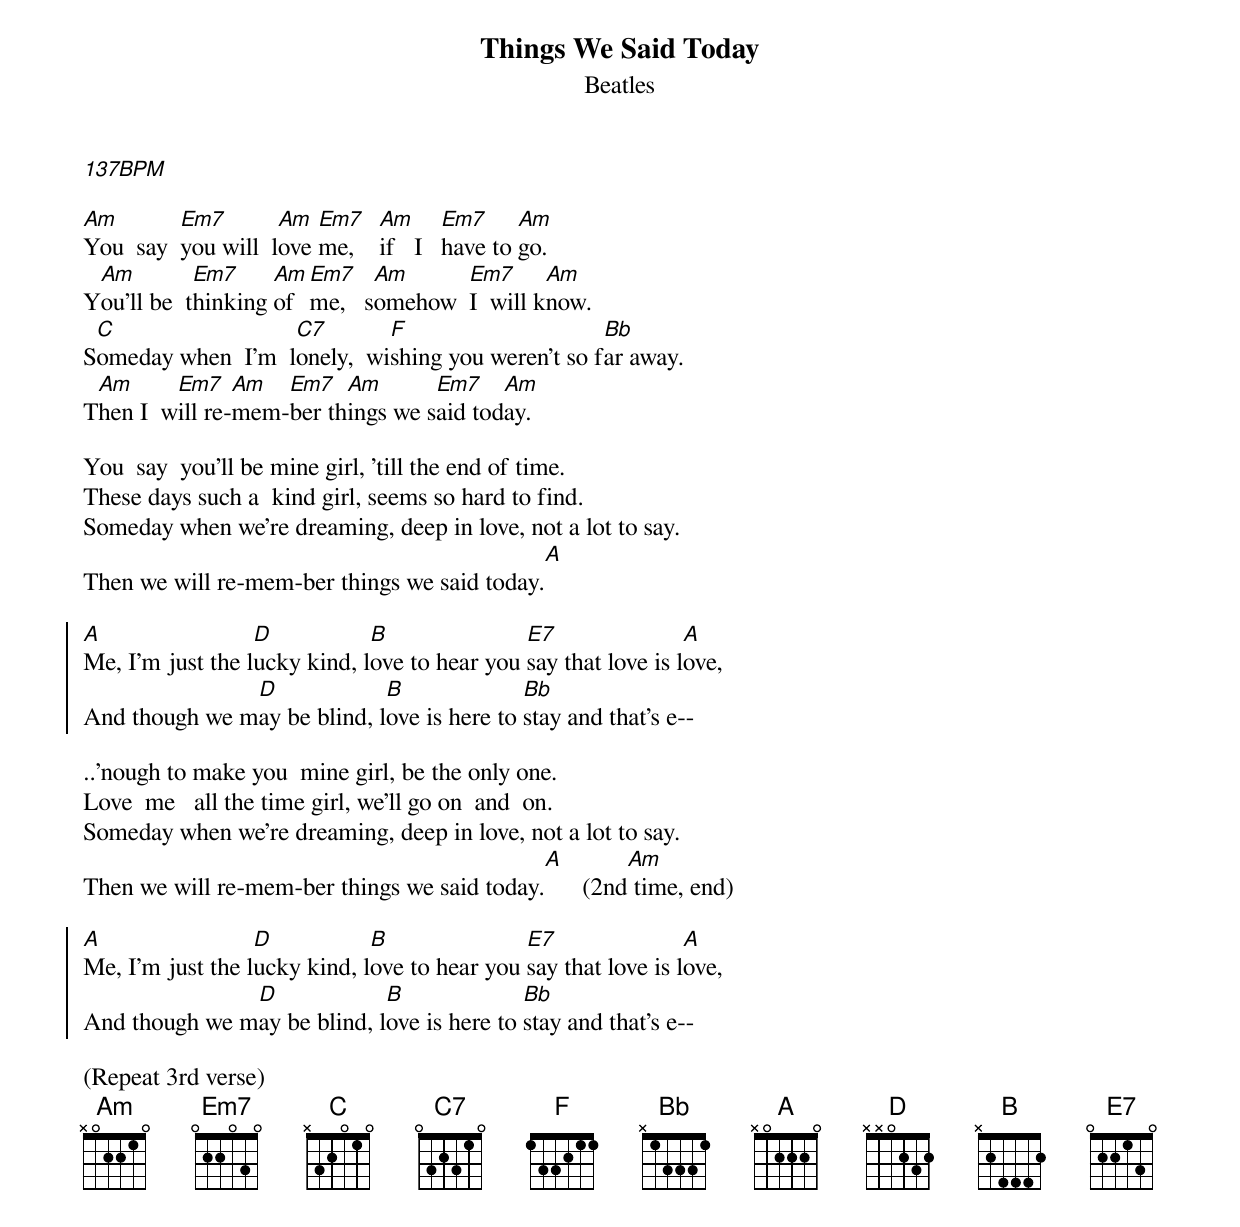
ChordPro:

{t:Things We Said Today}
{st:Beatles}
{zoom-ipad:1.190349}
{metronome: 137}
[137BPM]

[Am]You  say  [Em7]you will  l[Am]ove [Em7]me,    [Am]if   I   [Em7]have to [Am]go.
Y[Am]ou'll be  t[Em7]hinking [Am]of  [Em7]me,   s[Am]omehow  [Em7]I  will k[Am]now.
S[C]omeday when  I'm  l[C7]onely,  wi[F]shing you weren't so f[Bb]ar away.
T[Am]hen I  w[Em7]ill re-[Am]mem-[Em7]ber th[Am]ings we s[Em7]aid tod[Am]ay.

You  say  you'll be mine girl, 'till the end of time.
These days such a  kind girl, seems so hard to find.
Someday when we're dreaming, deep in love, not a lot to say.
Then we will re-mem-ber things we said today.[A]

{soc}
[A]Me, I'm just the l[D]ucky kind, l[B]ove to hear you [E7]say that love is l[A]ove,
And though we m[D]ay be blind, l[B]ove is here to [Bb]stay and that's e--
{eoc}

..'nough to make you  mine girl, be the only one.
Love  me   all the time girl, we'll go on  and  on.
Someday when we're dreaming, deep in love, not a lot to say.
Then we will re-mem-ber things we said today.[A]      (2nd[Am] time, end)

{soc}
[A]Me, I'm just the l[D]ucky kind, l[B]ove to hear you [E7]say that love is l[A]ove,
And though we m[D]ay be blind, l[B]ove is here to [Bb]stay and that's e--
{eoc}

(Repeat 3rd verse)
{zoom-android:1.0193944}
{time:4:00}
{zoom-android-V11:1.3426517}
